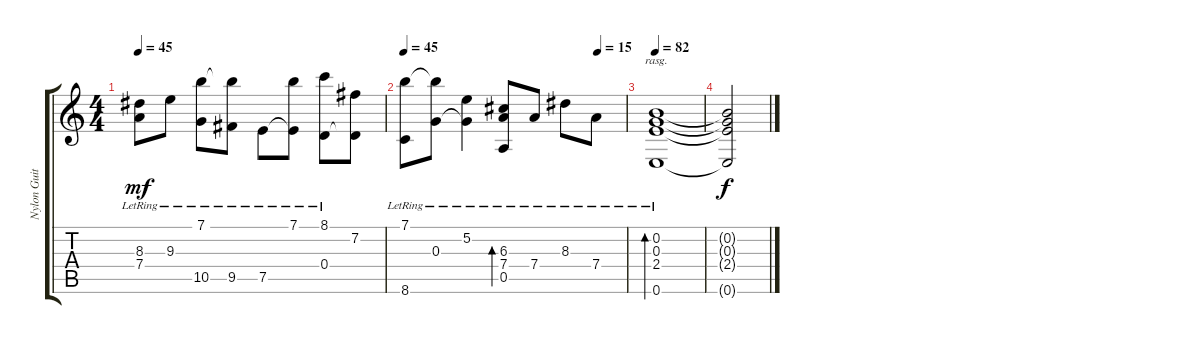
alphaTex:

\track ("Nylon Guitar" "Nylon Guit") {instrument acousticguitarnylon}
\staff {score tabs}
\tuning (E4 B3 G3 D3 A2 E2) {hide}
\ts (4 4)
\tempo 45
\clef g2
\ks c
(8.3{lr} 7.4{lr}).8{dy mf} 9.3{lr}.8 (7.1{lr} 10.5{lr}).8 (7.1{t} 9.5{lr}).8 7.5{lr}.8 (7.1{lr} 7.5{t}).8 (8.1{lr} 0.4{lr}).8 (7.2 0.4{t}).8 |
\tempo 45
\tempo (15 0.875)
(7.1{lr} 8.6{lr}).8 (7.1{t} 0.3{lr}).8 (5.2{lr} 0.3{t}).4 (6.3{lr} 7.4{lr} 0.5{lr}).8{bd 60} 7.4{lr}.8 8.3{lr}.8 7.4{lr}.8 |
\tempo 82
(0.2 0.3{lr} 2.4 0.6).1{bd 240 rasg ii} |
(0.2{t} 0.3{t} 2.4{t} 0.6{t}).2{dy f}
